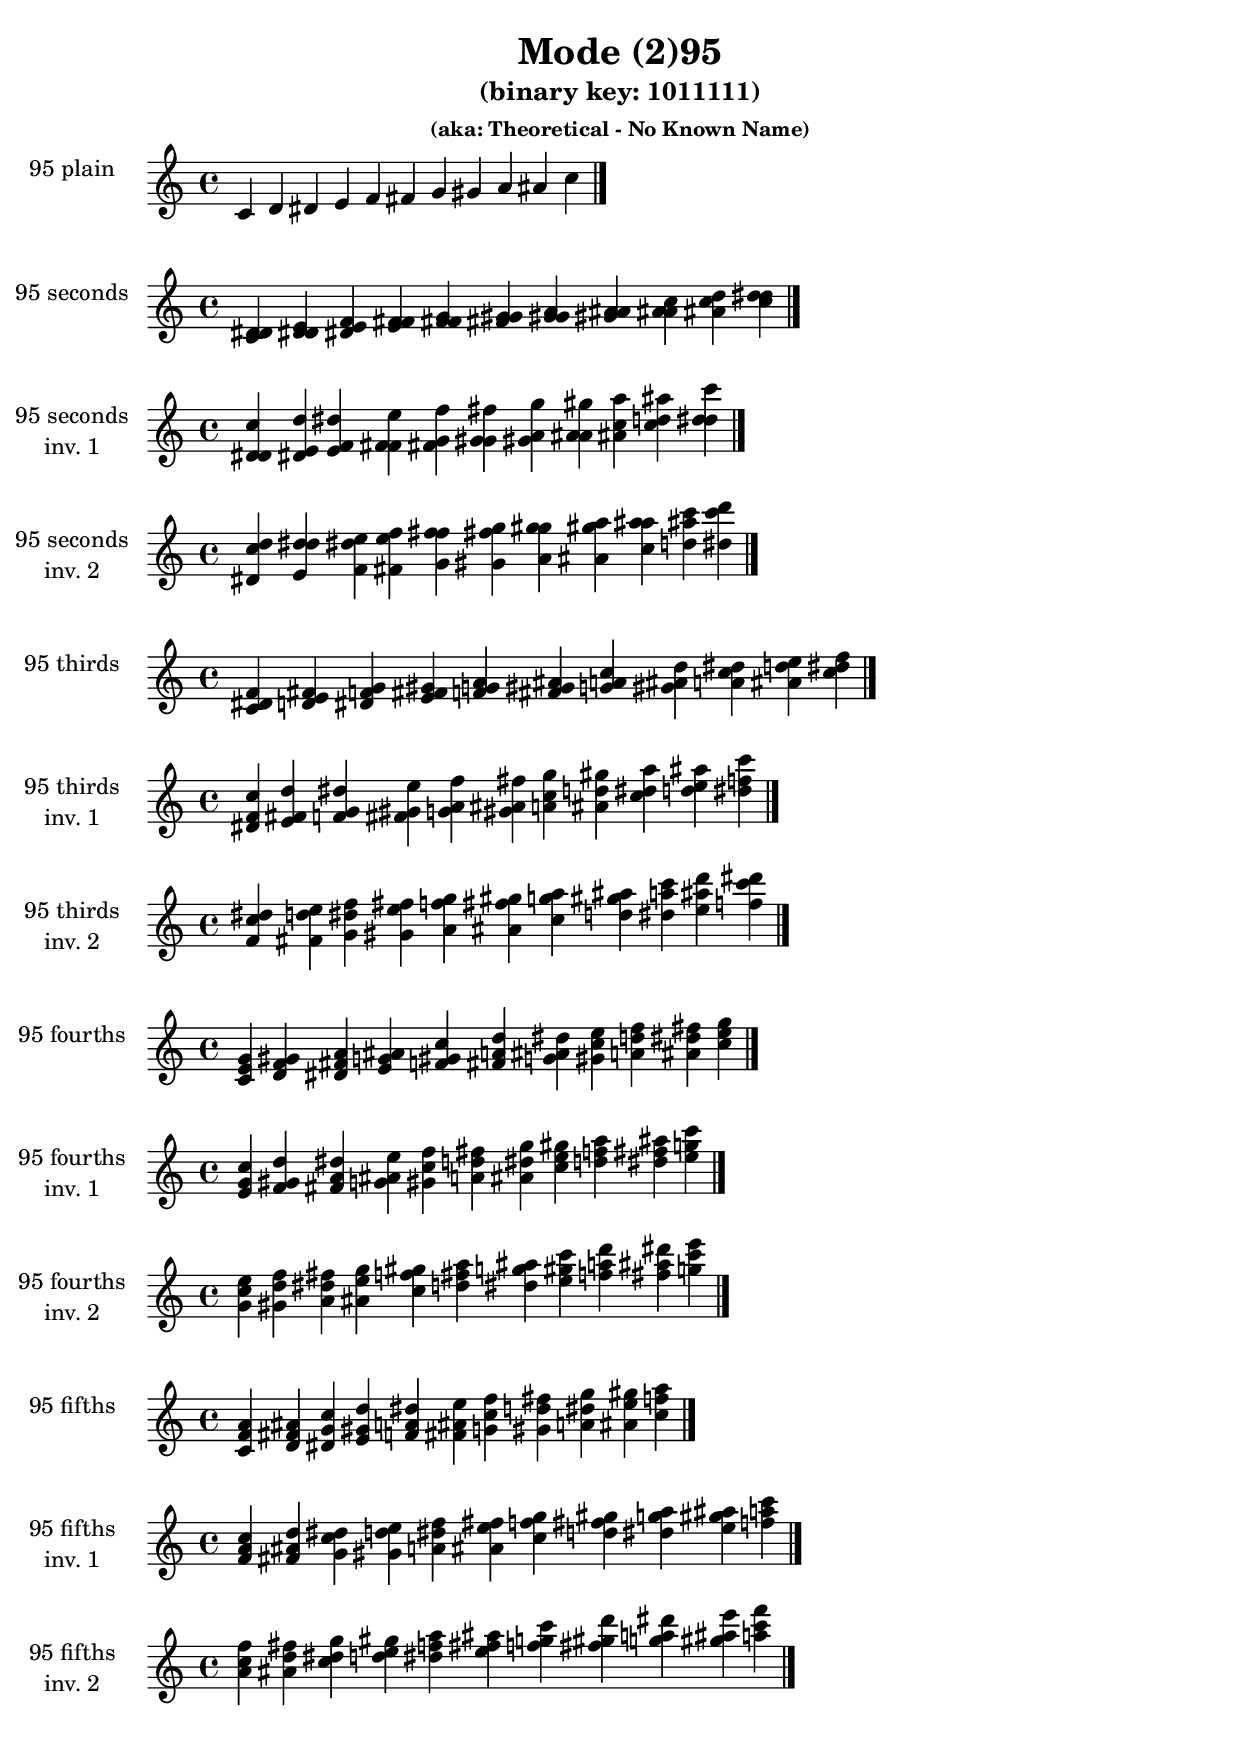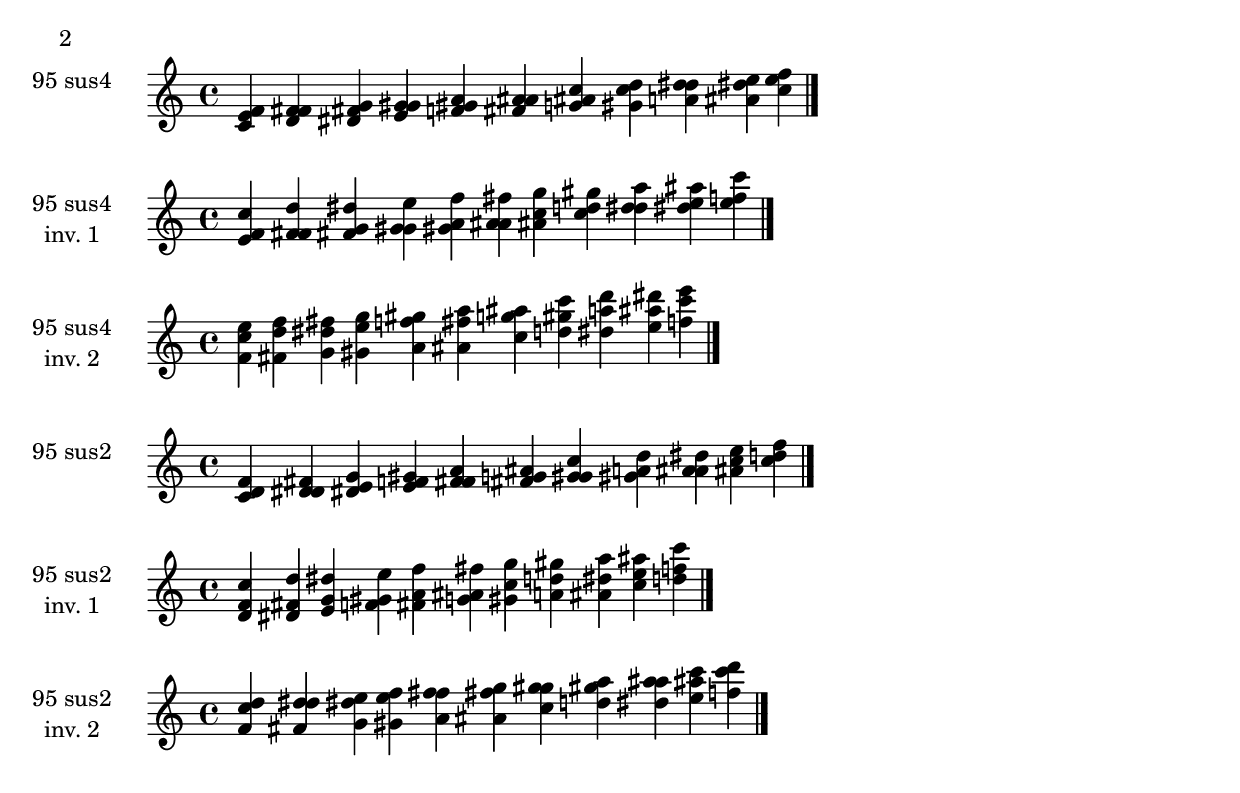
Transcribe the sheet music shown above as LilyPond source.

\version "2.19.0"

\header {
  title = "Mode (2)95"
  subtitle = "(binary key: 1011111)"
  subsubtitle = "(aka: Theoretical - No Known Name)"
 %% Remove default LilyPond tagline
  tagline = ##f
}

\paper {
  #(set-paper-size "a4")
}

global = {
  \key c \major
  \time 4/4
  \tempo 4=100
}

\book {
  \score {
    \new Staff \with {
      instrumentName =  \markup { \column {
         \hcenter-in #14 \line { 95 plain }
         \hcenter-in #14 \line {  } } }
      midiInstrument = "oboe"
    } { \accidentalStyle "default"
        \cadenzaOn c' d' dis' e' f' fis' g' gis' a' ais' c''  \cadenzaOff \bar "|." }
    \layout { }
  }
  \score {
    \new Staff \with {
      instrumentName =  \markup { \column {
         \hcenter-in #14 \line { 95 seconds }
         \hcenter-in #14 \line {  } } }
      midiInstrument = "oboe"
    } { \accidentalStyle "default"
        \cadenzaOn <c' d' dis'> <d' dis' e'> <dis' e' f'> <e' f' fis'> <f' fis' g'> <fis' g' gis'> <g' gis' a'> <gis' a' ais'> <a' ais' c''> <ais' c'' d''> <c'' d'' dis''>  \cadenzaOff \bar "|." }
    \layout { }
  }
  \score {
    \new Staff \with {
      instrumentName =  \markup { \column {
         \hcenter-in #14 \line { 95 seconds }
         \hcenter-in #14 \line { inv. 1 } } }
      midiInstrument = "oboe"
    } { \accidentalStyle "default"
        \cadenzaOn <d' dis' c''> <dis' e' d''> <e' f' dis''> <f' fis' e''> <fis' g' f''> <g' gis' fis''> <gis' a' g''> <a' ais' gis''> <ais' c'' a''> <c'' d'' ais''> <d'' dis'' c'''>  \cadenzaOff \bar "|." }
    \layout { }
  }
  \score {
    \new Staff \with {
      instrumentName =  \markup { \column {
         \hcenter-in #14 \line { 95 seconds }
         \hcenter-in #14 \line { inv. 2 } } }
      midiInstrument = "oboe"
    } { \accidentalStyle "default"
        \cadenzaOn <dis' c'' d''> <e' d'' dis''> <f' dis'' e''> <fis' e'' f''> <g' f'' fis''> <gis' fis'' g''> <a' g'' gis''> <ais' gis'' a''> <c'' a'' ais''> <d'' ais'' c'''> <dis'' c''' d'''>  \cadenzaOff \bar "|." }
    \layout { }
  }
  \score {
    \new Staff \with {
      instrumentName =  \markup { \column {
         \hcenter-in #14 \line { 95 thirds }
         \hcenter-in #14 \line {  } } }
      midiInstrument = "oboe"
    } { \accidentalStyle "default"
        \cadenzaOn <c' dis' f'> <d' e' fis'> <dis' f' g'> <e' fis' gis'> <f' g' a'> <fis' gis' ais'> <g' a' c''> <gis' ais' d''> <a' c'' dis''> <ais' d'' e''> <c'' dis'' f''>  \cadenzaOff \bar "|." }
    \layout { }
  }
  \score {
    \new Staff \with {
      instrumentName =  \markup { \column {
         \hcenter-in #14 \line { 95 thirds }
         \hcenter-in #14 \line { inv. 1 } } }
      midiInstrument = "oboe"
    } { \accidentalStyle "default"
        \cadenzaOn <dis' f' c''> <e' fis' d''> <f' g' dis''> <fis' gis' e''> <g' a' f''> <gis' ais' fis''> <a' c'' g''> <ais' d'' gis''> <c'' dis'' a''> <d'' e'' ais''> <dis'' f'' c'''>  \cadenzaOff \bar "|." }
    \layout { }
  }
  \score {
    \new Staff \with {
      instrumentName =  \markup { \column {
         \hcenter-in #14 \line { 95 thirds }
         \hcenter-in #14 \line { inv. 2 } } }
      midiInstrument = "oboe"
    } { \accidentalStyle "default"
        \cadenzaOn <f' c'' dis''> <fis' d'' e''> <g' dis'' f''> <gis' e'' fis''> <a' f'' g''> <ais' fis'' gis''> <c'' g'' a''> <d'' gis'' ais''> <dis'' a'' c'''> <e'' ais'' d'''> <f'' c''' dis'''>  \cadenzaOff \bar "|." }
    \layout { }
  }
  \score {
    \new Staff \with {
      instrumentName =  \markup { \column {
         \hcenter-in #14 \line { 95 fourths }
         \hcenter-in #14 \line {  } } }
      midiInstrument = "oboe"
    } { \accidentalStyle "default"
        \cadenzaOn <c' e' g'> <d' f' gis'> <dis' fis' a'> <e' g' ais'> <f' gis' c''> <fis' a' d''> <g' ais' dis''> <gis' c'' e''> <a' d'' f''> <ais' dis'' fis''> <c'' e'' g''>  \cadenzaOff \bar "|." }
    \layout { }
  }
  \score {
    \new Staff \with {
      instrumentName =  \markup { \column {
         \hcenter-in #14 \line { 95 fourths }
         \hcenter-in #14 \line { inv. 1 } } }
      midiInstrument = "oboe"
    } { \accidentalStyle "default"
        \cadenzaOn <e' g' c''> <f' gis' d''> <fis' a' dis''> <g' ais' e''> <gis' c'' f''> <a' d'' fis''> <ais' dis'' g''> <c'' e'' gis''> <d'' f'' a''> <dis'' fis'' ais''> <e'' g'' c'''>  \cadenzaOff \bar "|." }
    \layout { }
  }
  \score {
    \new Staff \with {
      instrumentName =  \markup { \column {
         \hcenter-in #14 \line { 95 fourths }
         \hcenter-in #14 \line { inv. 2 } } }
      midiInstrument = "oboe"
    } { \accidentalStyle "default"
        \cadenzaOn <g' c'' e''> <gis' d'' f''> <a' dis'' fis''> <ais' e'' g''> <c'' f'' gis''> <d'' fis'' a''> <dis'' g'' ais''> <e'' gis'' c'''> <f'' a'' d'''> <fis'' ais'' dis'''> <g'' c''' e'''>  \cadenzaOff \bar "|." }
    \layout { }
  }
  \score {
    \new Staff \with {
      instrumentName =  \markup { \column {
         \hcenter-in #14 \line { 95 fifths }
         \hcenter-in #14 \line {  } } }
      midiInstrument = "oboe"
    } { \accidentalStyle "default"
        \cadenzaOn <c' f' a'> <d' fis' ais'> <dis' g' c''> <e' gis' d''> <f' a' dis''> <fis' ais' e''> <g' c'' f''> <gis' d'' fis''> <a' dis'' g''> <ais' e'' gis''> <c'' f'' a''>  \cadenzaOff \bar "|." }
    \layout { }
  }
  \score {
    \new Staff \with {
      instrumentName =  \markup { \column {
         \hcenter-in #14 \line { 95 fifths }
         \hcenter-in #14 \line { inv. 1 } } }
      midiInstrument = "oboe"
    } { \accidentalStyle "default"
        \cadenzaOn <f' a' c''> <fis' ais' d''> <g' c'' dis''> <gis' d'' e''> <a' dis'' f''> <ais' e'' fis''> <c'' f'' g''> <d'' fis'' gis''> <dis'' g'' a''> <e'' gis'' ais''> <f'' a'' c'''>  \cadenzaOff \bar "|." }
    \layout { }
  }
  \score {
    \new Staff \with {
      instrumentName =  \markup { \column {
         \hcenter-in #14 \line { 95 fifths }
         \hcenter-in #14 \line { inv. 2 } } }
      midiInstrument = "oboe"
    } { \accidentalStyle "default"
        \cadenzaOn <a' c'' f''> <ais' d'' fis''> <c'' dis'' g''> <d'' e'' gis''> <dis'' f'' a''> <e'' fis'' ais''> <f'' g'' c'''> <fis'' gis'' d'''> <g'' a'' dis'''> <gis'' ais'' e'''> <a'' c''' f'''>  \cadenzaOff \bar "|." }
    \layout { }
  }
  \score {
    \new Staff \with {
      instrumentName =  \markup { \column {
         \hcenter-in #14 \line { 95 sus4 }
         \hcenter-in #14 \line {  } } }
      midiInstrument = "oboe"
    } { \accidentalStyle "default"
        \cadenzaOn <c' e' f'> <d' f' fis'> <dis' fis' g'> <e' g' gis'> <f' gis' a'> <fis' a' ais'> <g' ais' c''> <gis' c'' d''> <a' d'' dis''> <ais' dis'' e''> <c'' e'' f''>  \cadenzaOff \bar "|." }
    \layout { }
  }
  \score {
    \new Staff \with {
      instrumentName =  \markup { \column {
         \hcenter-in #14 \line { 95 sus4 }
         \hcenter-in #14 \line { inv. 1 } } }
      midiInstrument = "oboe"
    } { \accidentalStyle "default"
        \cadenzaOn <e' f' c''> <f' fis' d''> <fis' g' dis''> <g' gis' e''> <gis' a' f''> <a' ais' fis''> <ais' c'' g''> <c'' d'' gis''> <d'' dis'' a''> <dis'' e'' ais''> <e'' f'' c'''>  \cadenzaOff \bar "|." }
    \layout { }
  }
  \score {
    \new Staff \with {
      instrumentName =  \markup { \column {
         \hcenter-in #14 \line { 95 sus4 }
         \hcenter-in #14 \line { inv. 2 } } }
      midiInstrument = "oboe"
    } { \accidentalStyle "default"
        \cadenzaOn <f' c'' e''> <fis' d'' f''> <g' dis'' fis''> <gis' e'' g''> <a' f'' gis''> <ais' fis'' a''> <c'' g'' ais''> <d'' gis'' c'''> <dis'' a'' d'''> <e'' ais'' dis'''> <f'' c''' e'''>  \cadenzaOff \bar "|." }
    \layout { }
  }
  \score {
    \new Staff \with {
      instrumentName =  \markup { \column {
         \hcenter-in #14 \line { 95 sus2 }
         \hcenter-in #14 \line {  } } }
      midiInstrument = "oboe"
    } { \accidentalStyle "default"
        \cadenzaOn <c' d' f'> <d' dis' fis'> <dis' e' g'> <e' f' gis'> <f' fis' a'> <fis' g' ais'> <g' gis' c''> <gis' a' d''> <a' ais' dis''> <ais' c'' e''> <c'' d'' f''>  \cadenzaOff \bar "|." }
    \layout { }
  }
  \score {
    \new Staff \with {
      instrumentName =  \markup { \column {
         \hcenter-in #14 \line { 95 sus2 }
         \hcenter-in #14 \line { inv. 1 } } }
      midiInstrument = "oboe"
    } { \accidentalStyle "default"
        \cadenzaOn <d' f' c''> <dis' fis' d''> <e' g' dis''> <f' gis' e''> <fis' a' f''> <g' ais' fis''> <gis' c'' g''> <a' d'' gis''> <ais' dis'' a''> <c'' e'' ais''> <d'' f'' c'''>  \cadenzaOff \bar "|." }
    \layout { }
  }
  \score {
    \new Staff \with {
      instrumentName =  \markup { \column {
         \hcenter-in #14 \line { 95 sus2 }
         \hcenter-in #14 \line { inv. 2 } } }
      midiInstrument = "oboe"
    } { \accidentalStyle "default"
        \cadenzaOn <f' c'' d''> <fis' d'' dis''> <g' dis'' e''> <gis' e'' f''> <a' f'' fis''> <ais' fis'' g''> <c'' g'' gis''> <d'' gis'' a''> <dis'' a'' ais''> <e'' ais'' c'''> <f'' c''' d'''>  \cadenzaOff \bar "|." }
    \layout { }
  }
}

\book {
  \bookOutputSuffix "plain_"
  \score {
    \new Staff \with {
      instrumentName =  \markup { \column {
         \hcenter-in #14 \line { 95 plain }
         \hcenter-in #14 \line {  } } }
      midiInstrument = "oboe"
    } { \accidentalStyle "default"
        \cadenzaOn c' d' dis' e' f' fis' g' gis' a' ais' c''  \cadenzaOff \bar "|." }
    \midi { }
  }
}
\book {
  \bookOutputSuffix "seconds_"
  \score {
    \new Staff \with {
      instrumentName =  \markup { \column {
         \hcenter-in #14 \line { 95 seconds }
         \hcenter-in #14 \line {  } } }
      midiInstrument = "oboe"
    } { \accidentalStyle "default"
        \cadenzaOn <c' d' dis'> <d' dis' e'> <dis' e' f'> <e' f' fis'> <f' fis' g'> <fis' g' gis'> <g' gis' a'> <gis' a' ais'> <a' ais' c''> <ais' c'' d''> <c'' d'' dis''>  \cadenzaOff \bar "|." }
    \midi { }
  }
}
\book {
  \bookOutputSuffix "seconds_inv. 1"
  \score {
    \new Staff \with {
      instrumentName =  \markup { \column {
         \hcenter-in #14 \line { 95 seconds }
         \hcenter-in #14 \line { inv. 1 } } }
      midiInstrument = "oboe"
    } { \accidentalStyle "default"
        \cadenzaOn <d' dis' c''> <dis' e' d''> <e' f' dis''> <f' fis' e''> <fis' g' f''> <g' gis' fis''> <gis' a' g''> <a' ais' gis''> <ais' c'' a''> <c'' d'' ais''> <d'' dis'' c'''>  \cadenzaOff \bar "|." }
    \midi { }
  }
}
\book {
  \bookOutputSuffix "seconds_inv. 2"
  \score {
    \new Staff \with {
      instrumentName =  \markup { \column {
         \hcenter-in #14 \line { 95 seconds }
         \hcenter-in #14 \line { inv. 2 } } }
      midiInstrument = "oboe"
    } { \accidentalStyle "default"
        \cadenzaOn <dis' c'' d''> <e' d'' dis''> <f' dis'' e''> <fis' e'' f''> <g' f'' fis''> <gis' fis'' g''> <a' g'' gis''> <ais' gis'' a''> <c'' a'' ais''> <d'' ais'' c'''> <dis'' c''' d'''>  \cadenzaOff \bar "|." }
    \midi { }
  }
}
\book {
  \bookOutputSuffix "thirds_"
  \score {
    \new Staff \with {
      instrumentName =  \markup { \column {
         \hcenter-in #14 \line { 95 thirds }
         \hcenter-in #14 \line {  } } }
      midiInstrument = "oboe"
    } { \accidentalStyle "default"
        \cadenzaOn <c' dis' f'> <d' e' fis'> <dis' f' g'> <e' fis' gis'> <f' g' a'> <fis' gis' ais'> <g' a' c''> <gis' ais' d''> <a' c'' dis''> <ais' d'' e''> <c'' dis'' f''>  \cadenzaOff \bar "|." }
    \midi { }
  }
}
\book {
  \bookOutputSuffix "thirds_inv. 1"
  \score {
    \new Staff \with {
      instrumentName =  \markup { \column {
         \hcenter-in #14 \line { 95 thirds }
         \hcenter-in #14 \line { inv. 1 } } }
      midiInstrument = "oboe"
    } { \accidentalStyle "default"
        \cadenzaOn <dis' f' c''> <e' fis' d''> <f' g' dis''> <fis' gis' e''> <g' a' f''> <gis' ais' fis''> <a' c'' g''> <ais' d'' gis''> <c'' dis'' a''> <d'' e'' ais''> <dis'' f'' c'''>  \cadenzaOff \bar "|." }
    \midi { }
  }
}
\book {
  \bookOutputSuffix "thirds_inv. 2"
  \score {
    \new Staff \with {
      instrumentName =  \markup { \column {
         \hcenter-in #14 \line { 95 thirds }
         \hcenter-in #14 \line { inv. 2 } } }
      midiInstrument = "oboe"
    } { \accidentalStyle "default"
        \cadenzaOn <f' c'' dis''> <fis' d'' e''> <g' dis'' f''> <gis' e'' fis''> <a' f'' g''> <ais' fis'' gis''> <c'' g'' a''> <d'' gis'' ais''> <dis'' a'' c'''> <e'' ais'' d'''> <f'' c''' dis'''>  \cadenzaOff \bar "|." }
    \midi { }
  }
}
\book {
  \bookOutputSuffix "fourths_"
  \score {
    \new Staff \with {
      instrumentName =  \markup { \column {
         \hcenter-in #14 \line { 95 fourths }
         \hcenter-in #14 \line {  } } }
      midiInstrument = "oboe"
    } { \accidentalStyle "default"
        \cadenzaOn <c' e' g'> <d' f' gis'> <dis' fis' a'> <e' g' ais'> <f' gis' c''> <fis' a' d''> <g' ais' dis''> <gis' c'' e''> <a' d'' f''> <ais' dis'' fis''> <c'' e'' g''>  \cadenzaOff \bar "|." }
    \midi { }
  }
}
\book {
  \bookOutputSuffix "fourths_inv. 1"
  \score {
    \new Staff \with {
      instrumentName =  \markup { \column {
         \hcenter-in #14 \line { 95 fourths }
         \hcenter-in #14 \line { inv. 1 } } }
      midiInstrument = "oboe"
    } { \accidentalStyle "default"
        \cadenzaOn <e' g' c''> <f' gis' d''> <fis' a' dis''> <g' ais' e''> <gis' c'' f''> <a' d'' fis''> <ais' dis'' g''> <c'' e'' gis''> <d'' f'' a''> <dis'' fis'' ais''> <e'' g'' c'''>  \cadenzaOff \bar "|." }
    \midi { }
  }
}
\book {
  \bookOutputSuffix "fourths_inv. 2"
  \score {
    \new Staff \with {
      instrumentName =  \markup { \column {
         \hcenter-in #14 \line { 95 fourths }
         \hcenter-in #14 \line { inv. 2 } } }
      midiInstrument = "oboe"
    } { \accidentalStyle "default"
        \cadenzaOn <g' c'' e''> <gis' d'' f''> <a' dis'' fis''> <ais' e'' g''> <c'' f'' gis''> <d'' fis'' a''> <dis'' g'' ais''> <e'' gis'' c'''> <f'' a'' d'''> <fis'' ais'' dis'''> <g'' c''' e'''>  \cadenzaOff \bar "|." }
    \midi { }
  }
}
\book {
  \bookOutputSuffix "fifths_"
  \score {
    \new Staff \with {
      instrumentName =  \markup { \column {
         \hcenter-in #14 \line { 95 fifths }
         \hcenter-in #14 \line {  } } }
      midiInstrument = "oboe"
    } { \accidentalStyle "default"
        \cadenzaOn <c' f' a'> <d' fis' ais'> <dis' g' c''> <e' gis' d''> <f' a' dis''> <fis' ais' e''> <g' c'' f''> <gis' d'' fis''> <a' dis'' g''> <ais' e'' gis''> <c'' f'' a''>  \cadenzaOff \bar "|." }
    \midi { }
  }
}
\book {
  \bookOutputSuffix "fifths_inv. 1"
  \score {
    \new Staff \with {
      instrumentName =  \markup { \column {
         \hcenter-in #14 \line { 95 fifths }
         \hcenter-in #14 \line { inv. 1 } } }
      midiInstrument = "oboe"
    } { \accidentalStyle "default"
        \cadenzaOn <f' a' c''> <fis' ais' d''> <g' c'' dis''> <gis' d'' e''> <a' dis'' f''> <ais' e'' fis''> <c'' f'' g''> <d'' fis'' gis''> <dis'' g'' a''> <e'' gis'' ais''> <f'' a'' c'''>  \cadenzaOff \bar "|." }
    \midi { }
  }
}
\book {
  \bookOutputSuffix "fifths_inv. 2"
  \score {
    \new Staff \with {
      instrumentName =  \markup { \column {
         \hcenter-in #14 \line { 95 fifths }
         \hcenter-in #14 \line { inv. 2 } } }
      midiInstrument = "oboe"
    } { \accidentalStyle "default"
        \cadenzaOn <a' c'' f''> <ais' d'' fis''> <c'' dis'' g''> <d'' e'' gis''> <dis'' f'' a''> <e'' fis'' ais''> <f'' g'' c'''> <fis'' gis'' d'''> <g'' a'' dis'''> <gis'' ais'' e'''> <a'' c''' f'''>  \cadenzaOff \bar "|." }
    \midi { }
  }
}
\book {
  \bookOutputSuffix "sus4_"
  \score {
    \new Staff \with {
      instrumentName =  \markup { \column {
         \hcenter-in #14 \line { 95 sus4 }
         \hcenter-in #14 \line {  } } }
      midiInstrument = "oboe"
    } { \accidentalStyle "default"
        \cadenzaOn <c' e' f'> <d' f' fis'> <dis' fis' g'> <e' g' gis'> <f' gis' a'> <fis' a' ais'> <g' ais' c''> <gis' c'' d''> <a' d'' dis''> <ais' dis'' e''> <c'' e'' f''>  \cadenzaOff \bar "|." }
    \midi { }
  }
}
\book {
  \bookOutputSuffix "sus4_inv. 1"
  \score {
    \new Staff \with {
      instrumentName =  \markup { \column {
         \hcenter-in #14 \line { 95 sus4 }
         \hcenter-in #14 \line { inv. 1 } } }
      midiInstrument = "oboe"
    } { \accidentalStyle "default"
        \cadenzaOn <e' f' c''> <f' fis' d''> <fis' g' dis''> <g' gis' e''> <gis' a' f''> <a' ais' fis''> <ais' c'' g''> <c'' d'' gis''> <d'' dis'' a''> <dis'' e'' ais''> <e'' f'' c'''>  \cadenzaOff \bar "|." }
    \midi { }
  }
}
\book {
  \bookOutputSuffix "sus4_inv. 2"
  \score {
    \new Staff \with {
      instrumentName =  \markup { \column {
         \hcenter-in #14 \line { 95 sus4 }
         \hcenter-in #14 \line { inv. 2 } } }
      midiInstrument = "oboe"
    } { \accidentalStyle "default"
        \cadenzaOn <f' c'' e''> <fis' d'' f''> <g' dis'' fis''> <gis' e'' g''> <a' f'' gis''> <ais' fis'' a''> <c'' g'' ais''> <d'' gis'' c'''> <dis'' a'' d'''> <e'' ais'' dis'''> <f'' c''' e'''>  \cadenzaOff \bar "|." }
    \midi { }
  }
}
\book {
  \bookOutputSuffix "sus2_"
  \score {
    \new Staff \with {
      instrumentName =  \markup { \column {
         \hcenter-in #14 \line { 95 sus2 }
         \hcenter-in #14 \line {  } } }
      midiInstrument = "oboe"
    } { \accidentalStyle "default"
        \cadenzaOn <c' d' f'> <d' dis' fis'> <dis' e' g'> <e' f' gis'> <f' fis' a'> <fis' g' ais'> <g' gis' c''> <gis' a' d''> <a' ais' dis''> <ais' c'' e''> <c'' d'' f''>  \cadenzaOff \bar "|." }
    \midi { }
  }
}
\book {
  \bookOutputSuffix "sus2_inv. 1"
  \score {
    \new Staff \with {
      instrumentName =  \markup { \column {
         \hcenter-in #14 \line { 95 sus2 }
         \hcenter-in #14 \line { inv. 1 } } }
      midiInstrument = "oboe"
    } { \accidentalStyle "default"
        \cadenzaOn <d' f' c''> <dis' fis' d''> <e' g' dis''> <f' gis' e''> <fis' a' f''> <g' ais' fis''> <gis' c'' g''> <a' d'' gis''> <ais' dis'' a''> <c'' e'' ais''> <d'' f'' c'''>  \cadenzaOff \bar "|." }
    \midi { }
  }
}
\book {
  \bookOutputSuffix "sus2_inv. 2"
  \score {
    \new Staff \with {
      instrumentName =  \markup { \column {
         \hcenter-in #14 \line { 95 sus2 }
         \hcenter-in #14 \line { inv. 2 } } }
      midiInstrument = "oboe"
    } { \accidentalStyle "default"
        \cadenzaOn <f' c'' d''> <fis' d'' dis''> <g' dis'' e''> <gis' e'' f''> <a' f'' fis''> <ais' fis'' g''> <c'' g'' gis''> <d'' gis'' a''> <dis'' a'' ais''> <e'' ais'' c'''> <f'' c''' d'''>  \cadenzaOff \bar "|." }
    \midi { }
  }
}
